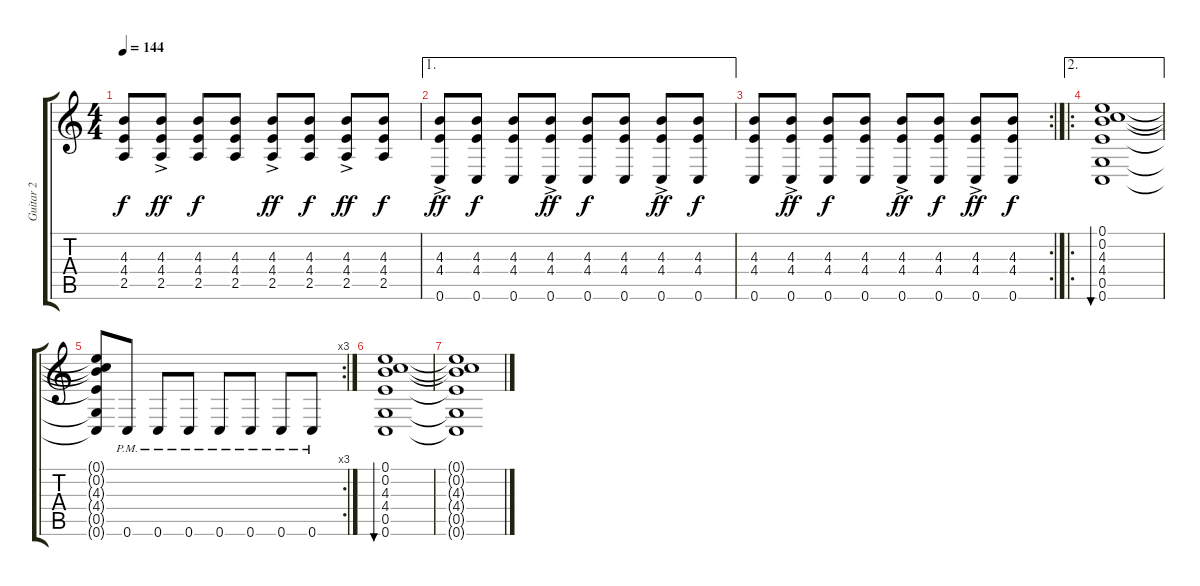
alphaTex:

\track ("Guitar 2" "Guitar 2") {instrument electricguitarmuted}
\staff {score tabs}
\tuning (E4 C4 G3 C3 G2 C2) {hide}
\ts (4 4)
\tempo 144
\clef g2
\ks c
(4.3 4.4 2.5).8{dy f} (4.3{ac} 4.4{ac} 2.5{ac}).8{dy ff} (4.3 4.4 2.5).8{dy f} (4.3 4.4 2.5).8 (4.3{ac} 4.4{ac} 2.5{ac}).8{dy ff} (4.3 4.4 2.5).8{dy f} (4.3{ac} 4.4{ac} 2.5{ac}).8{dy ff} (4.3 4.4 2.5).8{dy f} |
\ae 1
(4.3 4.4{ac} 0.6{ac}).8{dy ff} (4.3 4.4 0.6).8{dy f} (4.3 4.4 0.6).8 (4.3{ac} 4.4{ac} 0.6{ac}).8{dy ff} (4.3 4.4 0.6).8{dy f} (4.3 4.4 0.6).8 (4.3{ac} 4.4{ac} 0.6{ac}).8{dy ff} (4.3 4.4 0.6).8{dy f} |
\rc 2
(4.3 4.4 0.6).8 (4.3{ac} 4.4{ac} 0.6{ac}).8{dy ff} (4.3 4.4 0.6).8{dy f} (4.3 4.4 0.6).8 (4.3{ac} 4.4{ac} 0.6{ac}).8{dy ff} (4.3 4.4 0.6).8{dy f} (4.3{ac} 4.4{ac} 0.6{ac}).8{dy ff} (4.3 4.4 0.6).8{dy f} |
\ae 2
\ro
(0.1 0.2 4.3 4.4 0.5 0.6).1{bu 120} |
\rc 3
(0.1{t} 0.2{t} 4.3{t} 4.4{t} 0.5{t} 0.6{t}).8 0.6{pm}.8 0.6{pm}.8 0.6{pm}.8 0.6{pm}.8 0.6{pm}.8 0.6{pm}.8 0.6{pm}.8 |
(0.1 0.2 4.3 4.4 0.5 0.6).1{bu 120} |
(0.1{t} 0.2{t} 4.3{t} 4.4{t} 0.5{t} 0.6{t}).1
